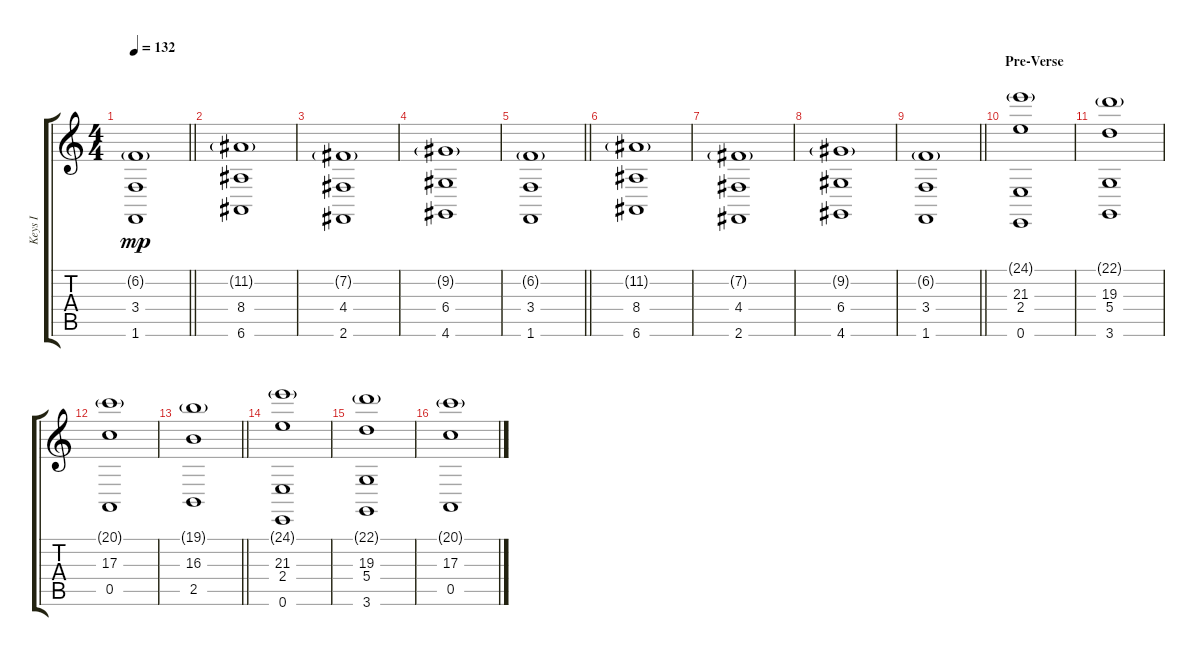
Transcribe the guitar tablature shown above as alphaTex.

\track ("Keys I" "Keys I") {instrument stringensemble1}
\staff {score tabs}
\tuning (E4 B3 G3 D3 A2 E2) {hide}
\ts (4 4)
\tempo 132
\clef g2
\barLineRight lightlight
\ks c
(6.2{g} 3.4 1.6).1{dy mp} |
\section ("" "")
(11.2{g} 8.4 6.6).1 |
(7.2{g} 4.4 2.6).1 |
(9.2{g} 6.4 4.6).1 |
\barLineRight lightlight
(6.2{g} 3.4 1.6).1 |
(11.2{g} 8.4 6.6).1 |
(7.2{g} 4.4 2.6).1 |
(9.2{g} 6.4 4.6).1 |
\barLineRight lightlight
(6.2{g} 3.4 1.6).1 |
\section ("" "Pre-Verse")
(24.1{g} 21.3 2.4 0.6).1 |
(22.1{g} 19.3 5.4 3.6).1 |
(20.1{g} 17.3 0.5).1 |
\barLineRight lightlight
(19.1{g} 16.3 2.5).1 |
(24.1{g} 21.3 2.4 0.6).1 |
(22.1{g} 19.3 5.4 3.6).1 |
(20.1{g} 17.3 0.5).1
